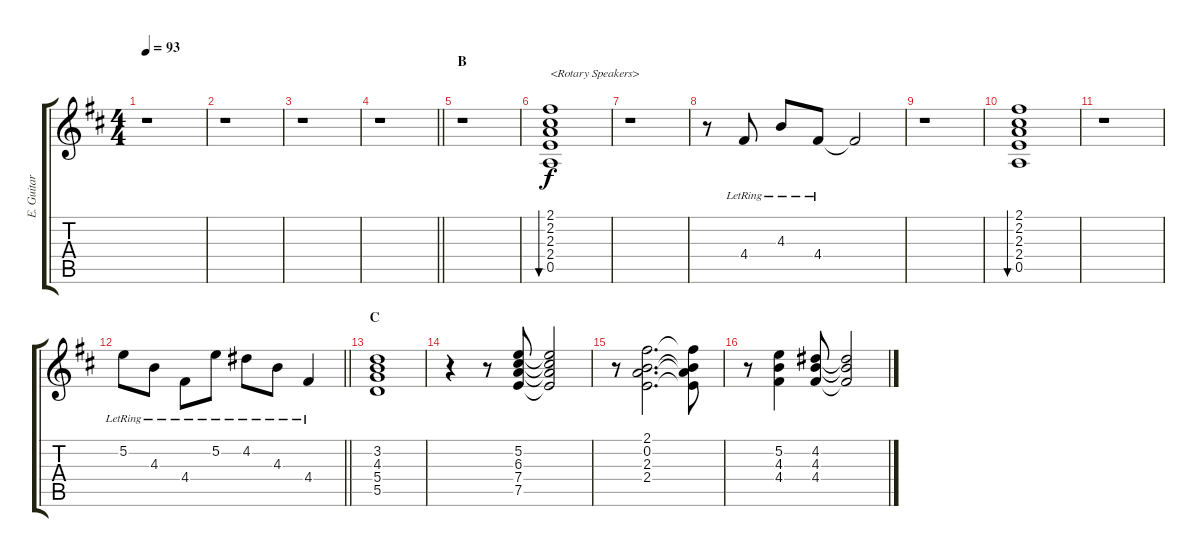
\track ("E. Guitar II" "E. Guitar ") {instrument electricguitarclean}
\staff {score tabs}
\tuning (E4 B3 G3 D3 A2 E2) {hide}
\ts (4 4)
\tempo 93
\clef g2
\ks d
r.1{dy f} |
r.1 |
r.1 |
\barLineRight lightlight
r.1 |
\section ("" "B")
r.1 |
(2.1 2.2 2.3 2.4 0.5).1{bu 240 txt "<Rotary Speakers>"} |
r.1 |
r.8 4.4{lr}.8 4.3{lr}.8 4.4{lr}.8 4.4{t}.2 |
r.1 |
(2.1 2.2 2.3 2.4 0.5).1{bu 240} |
r.1 |
\barLineRight lightlight
5.2{lr}.8 4.3{lr}.8 4.4{lr}.8 5.2{lr}.8 4.2{lr}.8 4.3{lr}.8 4.4{lr}.4 |
\section ("" "C")
(3.2 4.3 5.4 5.5).1 |
r.4 r.8 (5.2 6.3 7.4 7.5).8 (5.2{t} 6.3{t} 7.4{t} 7.5{t}).2 |
r.8 (2.1 0.2 2.3 2.4).2{d} (2.1{t} 0.2{t} 2.3{t} 2.4{t}).8 |
r.8 (5.2 4.3 4.4).4 (4.2 4.3 4.4).8 (4.2{t} 4.3{t} 4.4{t}).2
